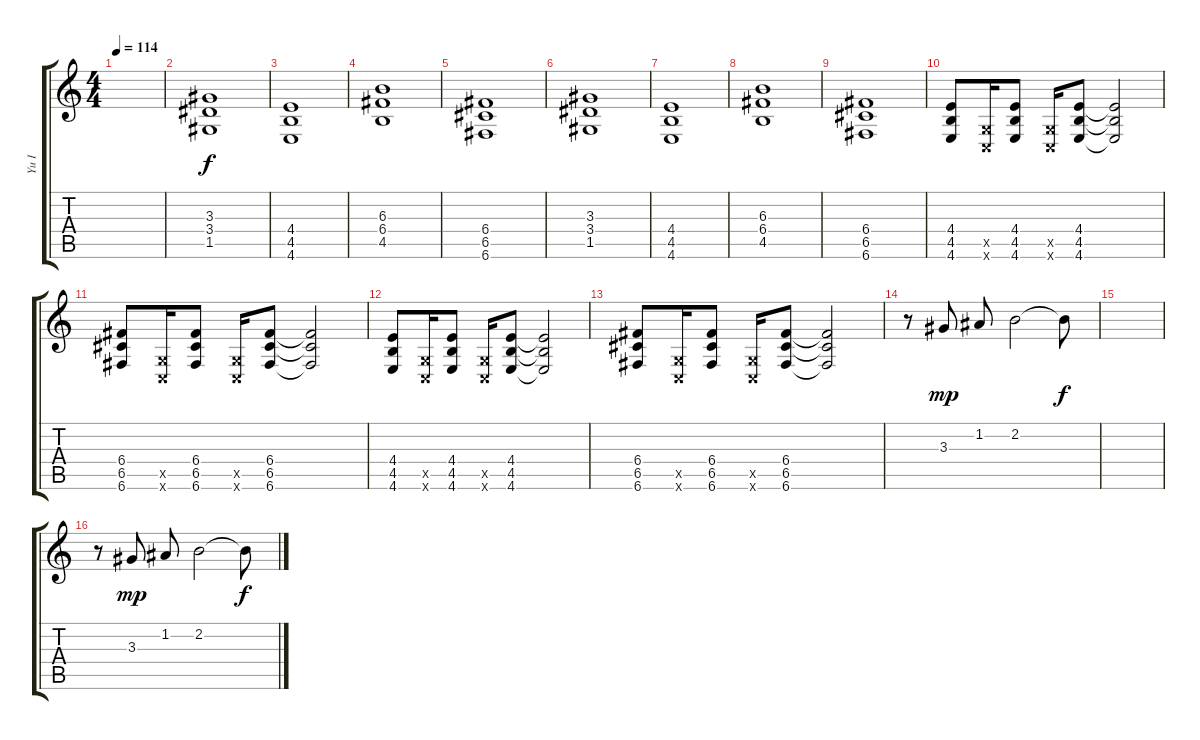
\track ("Yu I" "Yu I") {instrument overdrivenguitar}
\staff {score tabs}
\tuning (D4 A3 F3 C3 G2 C2) {hide}
\ts (4 4)
\tempo 114
\clef g2
\ks c
|
(3.3 3.4 1.5).1{dy f} |
(4.4 4.5 4.6).1 |
(6.3 6.4 4.5).1 |
(6.4 6.5 6.6).1 |
(3.3 3.4 1.5).1 |
(4.4 4.5 4.6).1 |
(6.3 6.4 4.5).1 |
(6.4 6.5 6.6).1 |
(4.4 4.5 4.6).8 (0.5{x} 0.6{x}).16 (4.4 4.5 4.6).8 (0.5{x} 0.6{x}).16 (4.4 4.5 4.6).8 (4.4{t} 4.5{t} 4.6{t}).2 |
(6.4 6.5 6.6).8 (0.5{x} 0.6{x}).16 (6.4 6.5 6.6).8 (0.5{x} 0.6{x}).16 (6.4 6.5 6.6).8 (6.4{t} 6.5{t} 6.6{t}).2 |
(4.4 4.5 4.6).8 (0.5{x} 0.6{x}).16 (4.4 4.5 4.6).8 (0.5{x} 0.6{x}).16 (4.4 4.5 4.6).8 (4.4{t} 4.5{t} 4.6{t}).2 |
(6.4 6.5 6.6).8 (0.5{x} 0.6{x}).16 (6.4 6.5 6.6).8 (0.5{x} 0.6{x}).16 (6.4 6.5 6.6).8 (6.4{t} 6.5{t} 6.6{t}).2 |
r.8 3.3.8{dy mp} 1.2.8 2.2.2 2.2{t}.8{dy f} |
|
r.8 3.3.8{dy mp} 1.2.8 2.2.2 2.2{t}.8{dy f}
